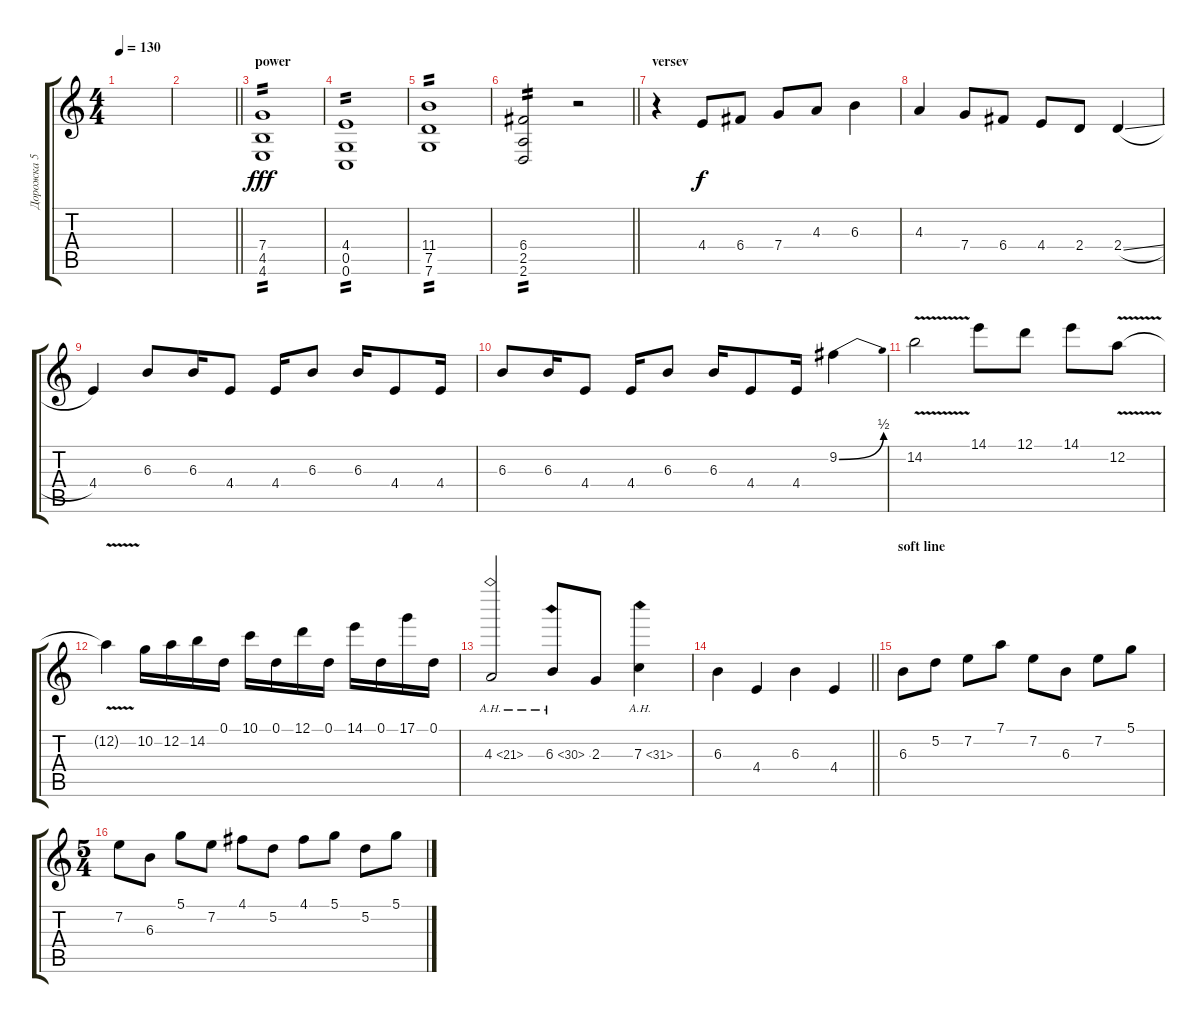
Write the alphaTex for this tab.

\track ("Дорожка 5" "Дорожка 5") {instrument distortionguitar}
\staff {score tabs}
\tuning (D4 A3 F3 C3 G2 C2) {hide}
\ts (4 4)
\tempo 130
\clef g2
\ks c
|
\barLineRight lightlight
|
\section ("" "power")
(7.4 4.5 4.6).1{tp 2 dy fff} |
(4.4 0.5 0.6).1{tp 2} |
(11.4 7.5 7.6).1{tp 2} |
\barLineRight lightlight
(6.4 2.5 2.6).2{tp 2} r.2 |
\section ("" "versev")
r.4 4.4.8{dy f} 6.4.8 7.4.8 4.3.8 6.3.4 |
4.3.4 7.4.8 6.4.8 4.4.8 2.4.8 2.4{sl}.4 |
4.4.4 6.3.8 6.3.16 4.4.8 4.4.16 6.3.8 6.3.16 4.4.8 4.4.16 |
6.3.8 6.3.16 4.4.8 4.4.16 6.3.8 6.3.16 4.4.8 4.4.16 9.2{be (bend 0 0 60 2)}.4 |
14.2{v}.2 14.1.8 12.1.8 14.1.8 12.2{v}.8 |
12.2{t}.4 10.2.16 12.2.16 14.2.16 0.1.16 10.1.16 0.1.16 12.1.16 0.1.16 14.1.16 0.1.16 17.1.16 0.1.16 |
4.3{ah 17}.2 6.3{ah 24}.8 2.3.8 7.3{ah 24}.4 |
\barLineRight lightlight
6.3.4 4.4.4 6.3.4 4.4.4 |
\section ("" "soft line")
6.3.8 5.2.8 7.2.8 7.1.8 7.2.8 6.3.8 7.2.8 5.1.8 |
\ts (5 4)
7.2.8 6.3.8 5.1.8 7.2.8 4.1.8 5.2.8 4.1.8 5.1.8 5.2.8 5.1.8
